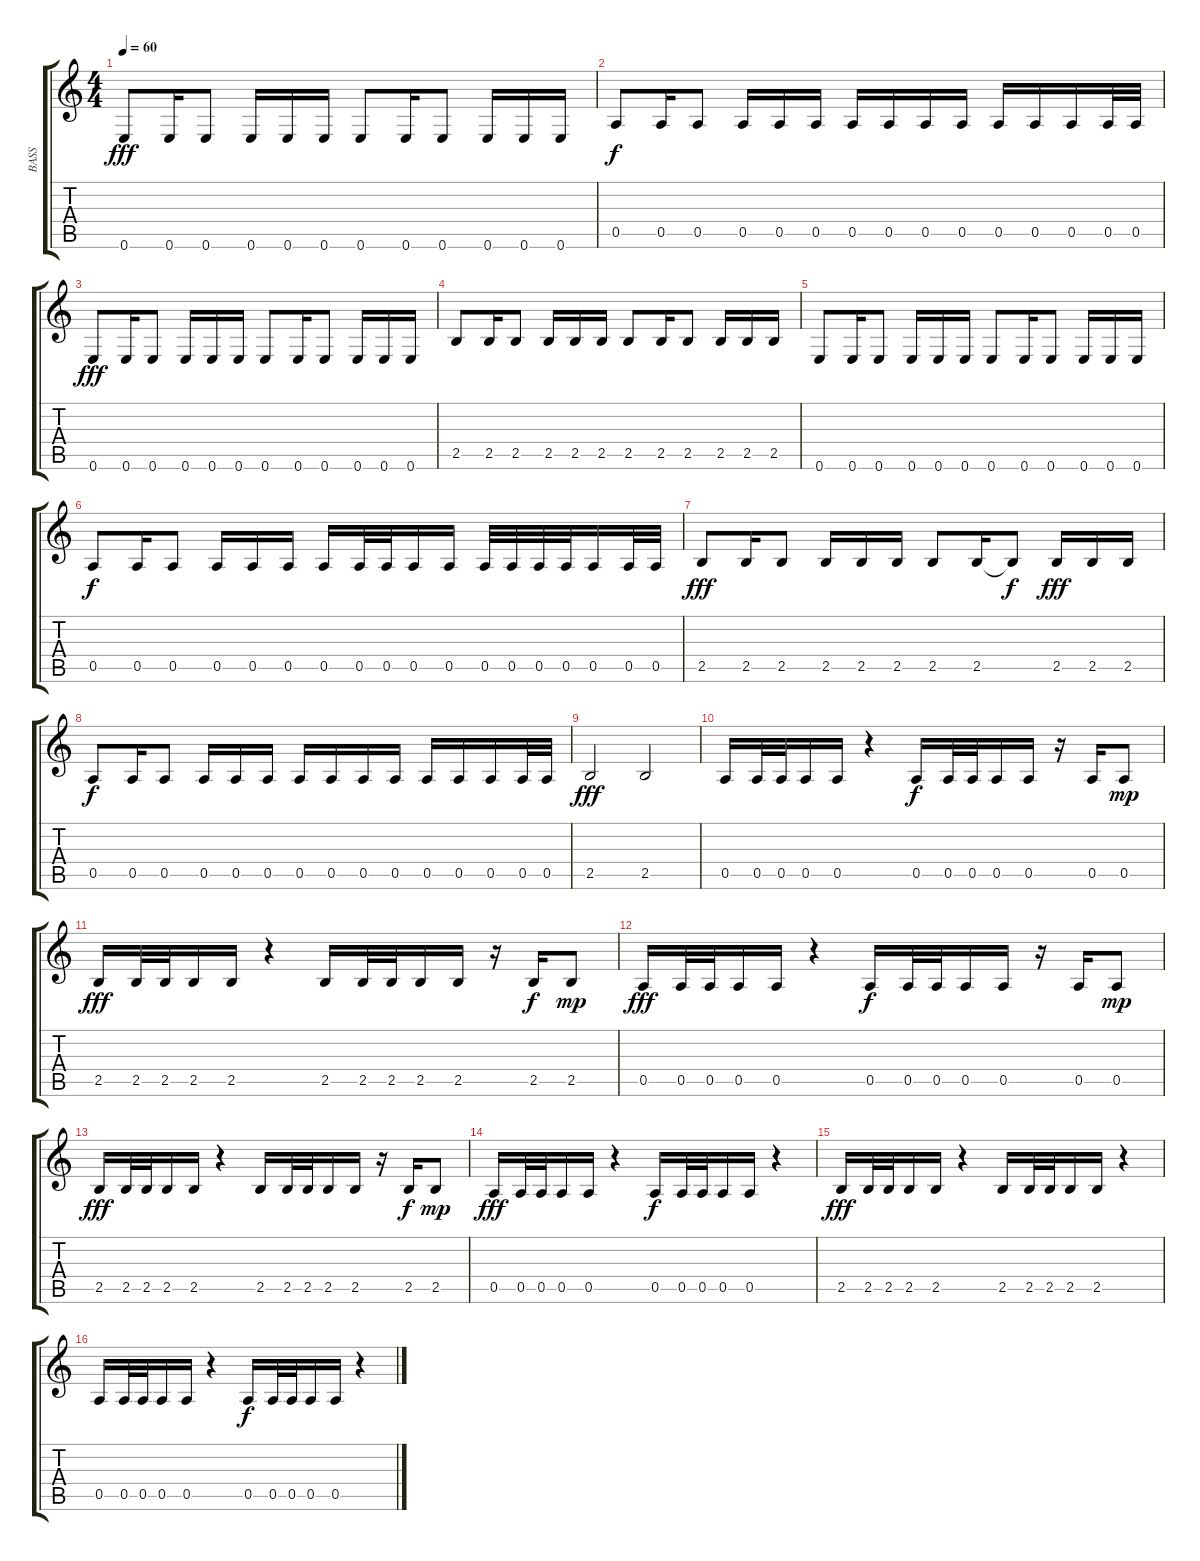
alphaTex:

\track ("BASS" "BASS") {instrument synthbass1}
\staff {score tabs}
\tuning (E4 B3 G3 D3 A2 E2) {hide}
\ts (4 4)
\tempo 60
\clef g2
\ks c
0.6.8{dy fff} 0.6.16 0.6.8 0.6.16 0.6.16 0.6.16 0.6.8 0.6.16 0.6.8 0.6.16 0.6.16 0.6.16 |
0.5.8{dy f} 0.5.16 0.5.8 0.5.16 0.5.16 0.5.16 0.5.16 0.5.16 0.5.16 0.5.16 0.5.16 0.5.16 0.5.16 0.5.32 0.5.32 |
0.6.8{dy fff} 0.6.16 0.6.8 0.6.16 0.6.16 0.6.16 0.6.8 0.6.16 0.6.8 0.6.16 0.6.16 0.6.16 |
2.5.8 2.5.16 2.5.8 2.5.16 2.5.16 2.5.16 2.5.8 2.5.16 2.5.8 2.5.16 2.5.16 2.5.16 |
0.6.8 0.6.16 0.6.8 0.6.16 0.6.16 0.6.16 0.6.8 0.6.16 0.6.8 0.6.16 0.6.16 0.6.16 |
0.5.8{dy f} 0.5.16 0.5.8 0.5.16 0.5.16 0.5.16 0.5.16 0.5.32 0.5.32 0.5.16 0.5.16 0.5.32 0.5.32 0.5.32 0.5.32 0.5.16 0.5.32 0.5.32 |
2.5.8{dy fff} 2.5.16 2.5.8 2.5.16 2.5.16 2.5.16 2.5.8 2.5.16 2.5{t}.8{dy f} 2.5.16{dy fff} 2.5.16 2.5.16 |
0.5.8{dy f} 0.5.16 0.5.8 0.5.16 0.5.16 0.5.16 0.5.16 0.5.16 0.5.16 0.5.16 0.5.16 0.5.16 0.5.16 0.5.32 0.5.32 |
2.5.2{dy fff} 2.5.2 |
0.5.16 0.5.32 0.5.32 0.5.16 0.5.16 r.4 0.5.16{dy f} 0.5.32 0.5.32 0.5.16 0.5.16 r.16 0.5.16 0.5.8{dy mp} |
2.5.16{dy fff} 2.5.32 2.5.32 2.5.16 2.5.16 r.4 2.5.16 2.5.32 2.5.32 2.5.16 2.5.16 r.16 2.5.16{dy f} 2.5.8{dy mp} |
0.5.16{dy fff} 0.5.32 0.5.32 0.5.16 0.5.16 r.4 0.5.16{dy f} 0.5.32 0.5.32 0.5.16 0.5.16 r.16 0.5.16 0.5.8{dy mp} |
2.5.16{dy fff} 2.5.32 2.5.32 2.5.16 2.5.16 r.4 2.5.16 2.5.32 2.5.32 2.5.16 2.5.16 r.16 2.5.16{dy f} 2.5.8{dy mp} |
0.5.16{dy fff} 0.5.32 0.5.32 0.5.16 0.5.16 r.4 0.5.16{dy f} 0.5.32 0.5.32 0.5.16 0.5.16 r.4 |
2.5.16{dy fff} 2.5.32 2.5.32 2.5.16 2.5.16 r.4 2.5.16 2.5.32 2.5.32 2.5.16 2.5.16 r.4 |
0.5.16 0.5.32 0.5.32 0.5.16 0.5.16 r.4 0.5.16{dy f} 0.5.32 0.5.32 0.5.16 0.5.16 r.4
